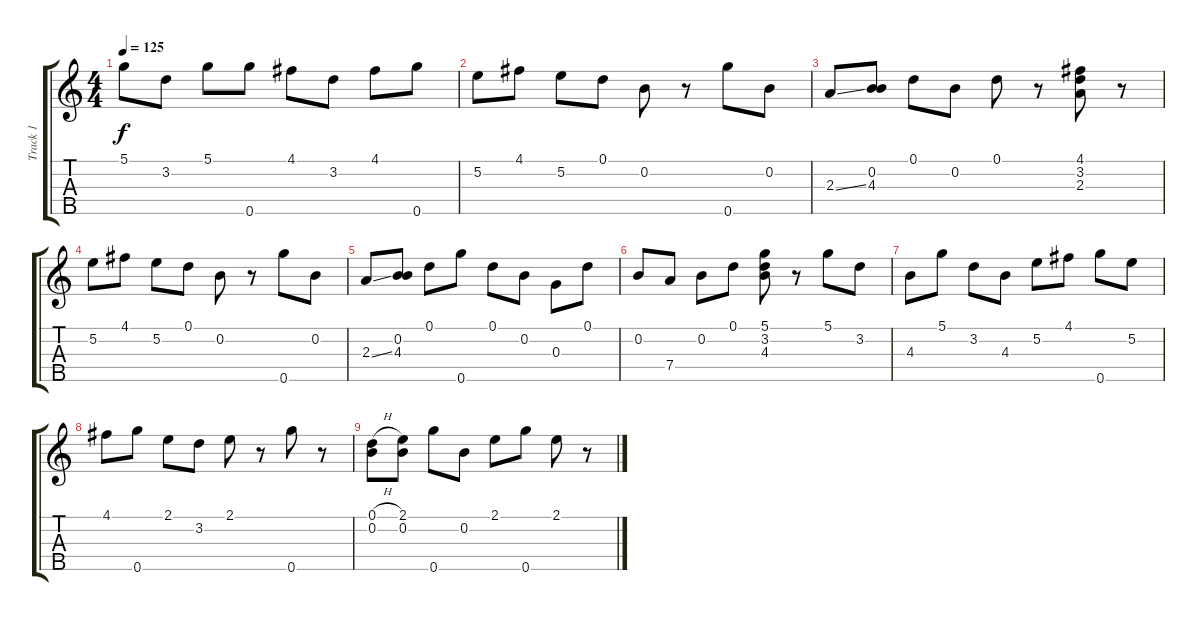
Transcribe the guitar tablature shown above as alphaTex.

\track ("Track 1" "Track 1") {instrument banjo}
\staff {score tabs}
\tuning (D4 B3 G3 D3 G4) {hide}
\displaytranspose 12
\ts (4 4)
\tempo 125
\clef g2
\ks c
5.1.8{dy f instrument banjo} 3.2.8 5.1.8 0.5.8 4.1.8 3.2.8 4.1.8 0.5.8 |
5.2.8 4.1.8 5.2.8 0.1.8 0.2.8 r.8 0.5.8 0.2.8 |
2.3{ss}.8 (0.2 4.3).8 0.1.8 0.2.8 0.1.8 r.8 (4.1 3.2 2.3).8 r.8 |
5.2.8 4.1.8 5.2.8 0.1.8 0.2.8 r.8 0.5.8 0.2.8 |
2.3{ss}.8 (0.2 4.3).8 0.1.8 0.5.8 0.1.8 0.2.8 0.3.8 0.1.8 |
0.2.8 7.4.8 0.2.8 0.1.8 (5.1 3.2 4.3).8 r.8 5.1.8 3.2.8 |
4.3.8 5.1.8 3.2.8 4.3.8 5.2.8 4.1.8 0.5.8 5.2.8 |
4.1.8 0.5.8 2.1.8 3.2.8 2.1.8 r.8 0.5.8 r.8 |
(0.1{h} 0.2).8 (2.1 0.2).8 0.5.8 0.2.8 2.1.8 0.5.8 2.1.8 r.8
